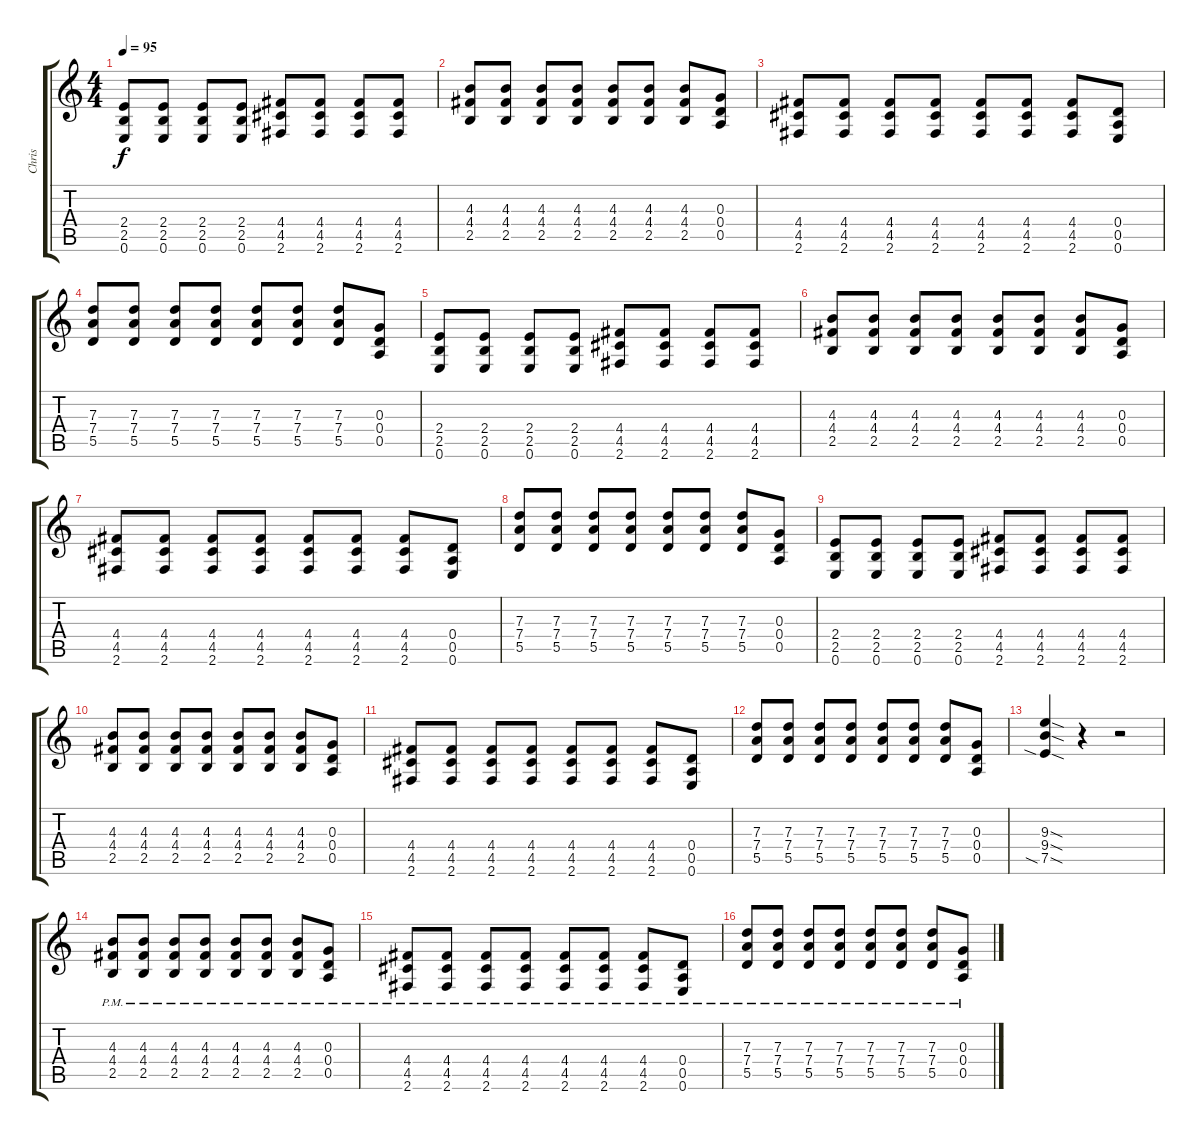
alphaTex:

\track ("Chris" "Chris") {instrument overdrivenguitar}
\staff {score tabs}
\tuning (E4 B3 G3 D3 A2 E2) {hide}
\ts (4 4)
\tempo 95
\clef g2
\ks c
(2.4 2.5 0.6).8{dy f} (2.4 2.5 0.6).8 (2.4 2.5 0.6).8 (2.4 2.5 0.6).8 (4.4 4.5 2.6).8 (4.4 4.5 2.6).8 (4.4 4.5 2.6).8 (4.4 4.5 2.6).8 |
(4.3 4.4 2.5).8 (4.3 4.4 2.5).8 (4.3 4.4 2.5).8 (4.3 4.4 2.5).8 (4.3 4.4 2.5).8 (4.3 4.4 2.5).8 (4.3 4.4 2.5).8 (0.3 0.4 0.5).8 |
(4.4 4.5 2.6).8 (4.4 4.5 2.6).8 (4.4 4.5 2.6).8 (4.4 4.5 2.6).8 (4.4 4.5 2.6).8 (4.4 4.5 2.6).8 (4.4 4.5 2.6).8 (0.4 0.5 0.6).8 |
(7.3 7.4 5.5).8 (7.3 7.4 5.5).8 (7.3 7.4 5.5).8 (7.3 7.4 5.5).8 (7.3 7.4 5.5).8 (7.3 7.4 5.5).8 (7.3 7.4 5.5).8 (0.3 0.4 0.5).8 |
(2.4 2.5 0.6).8 (2.4 2.5 0.6).8 (2.4 2.5 0.6).8 (2.4 2.5 0.6).8 (4.4 4.5 2.6).8 (4.4 4.5 2.6).8 (4.4 4.5 2.6).8 (4.4 4.5 2.6).8 |
(4.3 4.4 2.5).8 (4.3 4.4 2.5).8 (4.3 4.4 2.5).8 (4.3 4.4 2.5).8 (4.3 4.4 2.5).8 (4.3 4.4 2.5).8 (4.3 4.4 2.5).8 (0.3 0.4 0.5).8 |
(4.4 4.5 2.6).8 (4.4 4.5 2.6).8 (4.4 4.5 2.6).8 (4.4 4.5 2.6).8 (4.4 4.5 2.6).8 (4.4 4.5 2.6).8 (4.4 4.5 2.6).8 (0.4 0.5 0.6).8 |
(7.3 7.4 5.5).8 (7.3 7.4 5.5).8 (7.3 7.4 5.5).8 (7.3 7.4 5.5).8 (7.3 7.4 5.5).8 (7.3 7.4 5.5).8 (7.3 7.4 5.5).8 (0.3 0.4 0.5).8 |
(2.4 2.5 0.6).8 (2.4 2.5 0.6).8 (2.4 2.5 0.6).8 (2.4 2.5 0.6).8 (4.4 4.5 2.6).8 (4.4 4.5 2.6).8 (4.4 4.5 2.6).8 (4.4 4.5 2.6).8 |
(4.3 4.4 2.5).8 (4.3 4.4 2.5).8 (4.3 4.4 2.5).8 (4.3 4.4 2.5).8 (4.3 4.4 2.5).8 (4.3 4.4 2.5).8 (4.3 4.4 2.5).8 (0.3 0.4 0.5).8 |
(4.4 4.5 2.6).8 (4.4 4.5 2.6).8 (4.4 4.5 2.6).8 (4.4 4.5 2.6).8 (4.4 4.5 2.6).8 (4.4 4.5 2.6).8 (4.4 4.5 2.6).8 (0.4 0.5 0.6).8 |
(7.3 7.4 5.5).8 (7.3 7.4 5.5).8 (7.3 7.4 5.5).8 (7.3 7.4 5.5).8 (7.3 7.4 5.5).8 (7.3 7.4 5.5).8 (7.3 7.4 5.5).8 (0.3 0.4 0.5).8 |
(9.3{sod} 9.4{sod} 7.5{sia sod}).4 r.4 r.2 |
(4.3{pm} 4.4{pm} 2.5{pm}).8 (4.3{pm} 4.4{pm} 2.5{pm}).8 (4.3{pm} 4.4{pm} 2.5{pm}).8 (4.3{pm} 4.4{pm} 2.5{pm}).8 (4.3{pm} 4.4{pm} 2.5{pm}).8 (4.3{pm} 4.4{pm} 2.5{pm}).8 (4.3{pm} 4.4{pm} 2.5{pm}).8 (0.3{pm} 0.4{pm} 0.5{pm}).8 |
(4.4{pm} 4.5{pm} 2.6{pm}).8 (4.4{pm} 4.5{pm} 2.6{pm}).8 (4.4{pm} 4.5{pm} 2.6{pm}).8 (4.4{pm} 4.5{pm} 2.6{pm}).8 (4.4{pm} 4.5{pm} 2.6{pm}).8 (4.4{pm} 4.5{pm} 2.6{pm}).8 (4.4{pm} 4.5{pm} 2.6{pm}).8 (0.4{pm} 0.5{pm} 0.6{pm}).8 |
(7.3{pm} 7.4{pm} 5.5{pm}).8 (7.3{pm} 7.4{pm} 5.5{pm}).8 (7.3{pm} 7.4{pm} 5.5{pm}).8 (7.3{pm} 7.4{pm} 5.5{pm}).8 (7.3{pm} 7.4{pm} 5.5{pm}).8 (7.3{pm} 7.4{pm} 5.5{pm}).8 (7.3{pm} 7.4{pm} 5.5{pm}).8 (0.3{pm} 0.4{pm} 0.5{pm}).8
